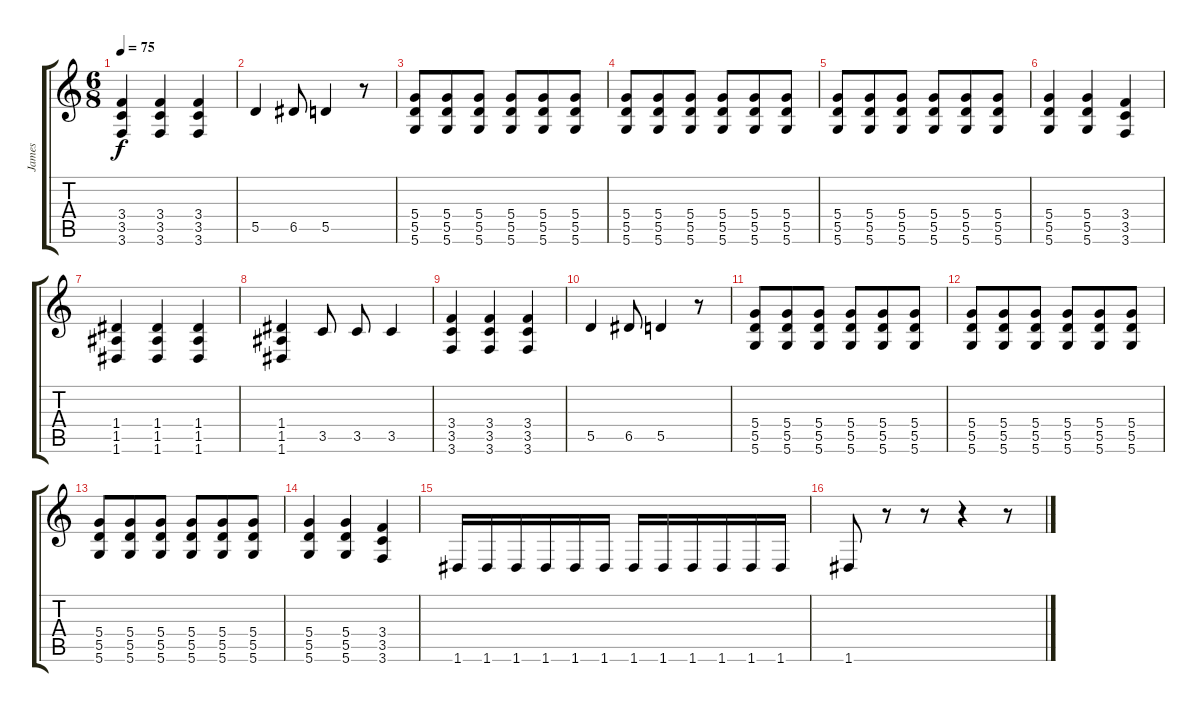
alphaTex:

\track ("James" "James") {instrument distortionguitar}
\staff {score tabs}
\tuning (E4 B3 G3 D3 A2 D2) {hide}
\ts (6 8)
\tempo 75
\clef g2
\ks c
(3.4 3.5 3.6).4{dy f} (3.4 3.5 3.6).4 (3.4 3.5 3.6).4 |
5.5.4 6.5.8 5.5.4 r.8 |
(5.4 5.5 5.6).8 (5.4 5.5 5.6).8 (5.4 5.5 5.6).8 (5.4 5.5 5.6).8 (5.4 5.5 5.6).8 (5.4 5.5 5.6).8 |
(5.4 5.5 5.6).8 (5.4 5.5 5.6).8 (5.4 5.5 5.6).8 (5.4 5.5 5.6).8 (5.4 5.5 5.6).8 (5.4 5.5 5.6).8 |
(5.4 5.5 5.6).8 (5.4 5.5 5.6).8 (5.4 5.5 5.6).8 (5.4 5.5 5.6).8 (5.4 5.5 5.6).8 (5.4 5.5 5.6).8 |
(5.4 5.5 5.6).4 (5.4 5.5 5.6).4 (3.4 3.5 3.6).4 |
(1.4 1.5 1.6).4 (1.4 1.5 1.6).4 (1.4 1.5 1.6).4 |
(1.4 1.5 1.6).4 3.5.8 3.5.8 3.5.4 |
(3.4 3.5 3.6).4 (3.4 3.5 3.6).4 (3.4 3.5 3.6).4 |
5.5.4 6.5.8 5.5.4 r.8 |
(5.4 5.5 5.6).8 (5.4 5.5 5.6).8 (5.4 5.5 5.6).8 (5.4 5.5 5.6).8 (5.4 5.5 5.6).8 (5.4 5.5 5.6).8 |
(5.4 5.5 5.6).8 (5.4 5.5 5.6).8 (5.4 5.5 5.6).8 (5.4 5.5 5.6).8 (5.4 5.5 5.6).8 (5.4 5.5 5.6).8 |
(5.4 5.5 5.6).8 (5.4 5.5 5.6).8 (5.4 5.5 5.6).8 (5.4 5.5 5.6).8 (5.4 5.5 5.6).8 (5.4 5.5 5.6).8 |
(5.4 5.5 5.6).4 (5.4 5.5 5.6).4 (3.4 3.5 3.6).4 |
1.6.16 1.6.16 1.6.16 1.6.16 1.6.16 1.6.16 1.6.16 1.6.16 1.6.16 1.6.16 1.6.16 1.6.16 |
1.6.8 r.8 r.8 r.4 r.8
